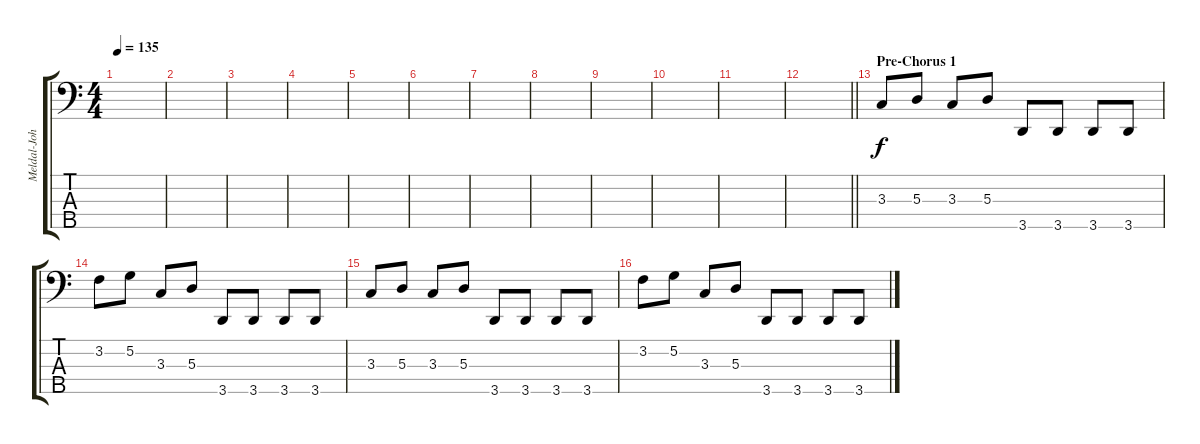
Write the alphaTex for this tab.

\track ("Meldal-Johnsen" "Meldal-Joh") {instrument electricbasspick}
\staff {score tabs}
\tuning (G2 D2 A1 E1 B0) {hide}
\ts (4 4)
\tempo 135
\clef f4
\ks c
|
|
|
|
|
|
|
|
|
|
|
\barLineRight lightlight
|
\section ("" "Pre-Chorus 1")
3.3.8 5.3.8 3.3.8 5.3.8 3.5.8 3.5.8 3.5.8 3.5.8 |
3.2.8 5.2.8 3.3.8 5.3.8 3.5.8 3.5.8 3.5.8 3.5.8 |
3.3.8 5.3.8 3.3.8 5.3.8 3.5.8 3.5.8 3.5.8 3.5.8 |
3.2.8 5.2.8 3.3.8 5.3.8 3.5.8 3.5.8 3.5.8 3.5.8
